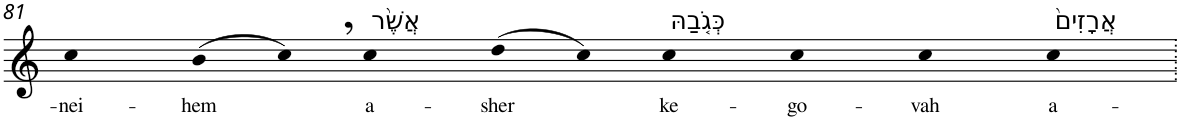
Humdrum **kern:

**kern	**text
*part1	*part1
*staff1	*staff1
*I"Piano	*
*I'Pno	*
!!LO:PB:g=z
*clefG2	*
*k[]	*
=81	=81
!	!LO:LY:b
4cc	-nei-
!	!LO:LY:b
(>8b	-hem
8cc,)	.
!LO:TX:a:t=אֲשֶׁ֨ר	!
!	!LO:LY:b
4cc	a-
!	!LO:LY:b
(>8dd	-sher
8cc)	.
!LO:TX:a:t=כְּגֹ֤בַהּ	!
!	!LO:LY:b
4cc	ke-
!	!LO:LY:b
4cc	-go-
!	!LO:LY:b
4cc	-vah
!LO:TX:a:t=אֲרָזִים֙	!
!	!LO:LY:b
4cc	a-
=.	=.
*-	*-
